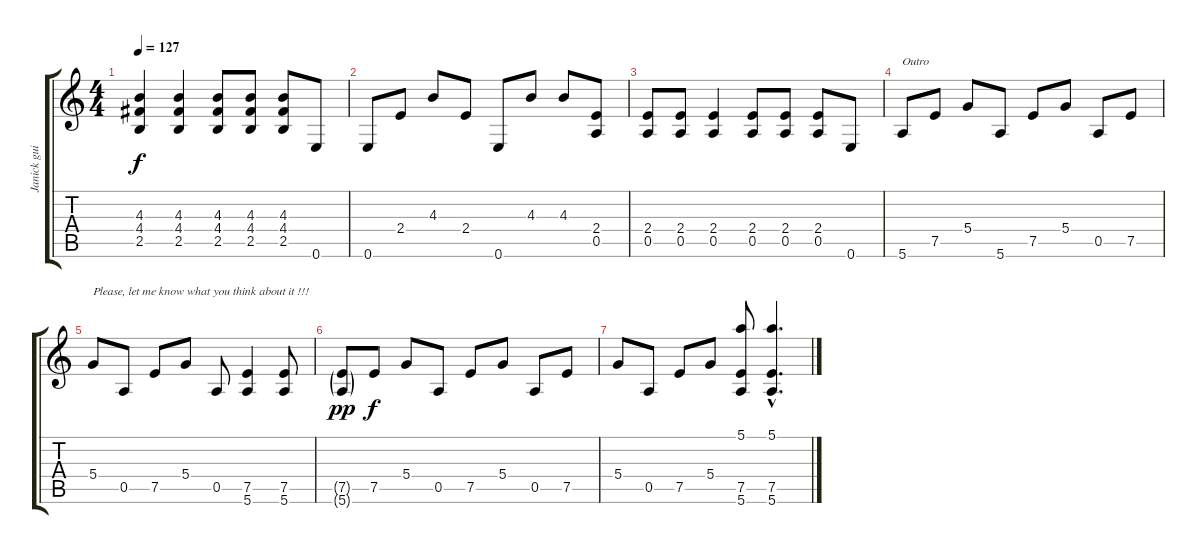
\track ("Janick guitar 1" "Janick gui") {instrument distortionguitar}
\staff {score tabs}
\tuning (E4 B3 G3 D3 A2 E2) {hide}
\ts (4 4)
\tempo 127
\clef g2
\ks c
(4.3 4.4 2.5).4{dy f} (4.3 4.4 2.5).4 (4.3 4.4 2.5).8 (4.3 4.4 2.5).8 (4.3 4.4 2.5).8 0.6.8 |
0.6.8 2.4.8 4.3.8 2.4.8 0.6.8 4.3.8 4.3.8 (2.4 0.5).8 |
(2.4 0.5).8 (2.4 0.5).8 (2.4 0.5).4 (2.4 0.5).8 (2.4 0.5).8 (2.4 0.5).8 0.6.8 |
5.6.8{txt "Outro"} 7.5.8 5.4.8 5.6.8 7.5.8 5.4.8 0.5.8 7.5.8 |
5.4.8{txt "Please, let me know what you think about it !!!"} 0.5.8 7.5.8 5.4.8 0.5.8 (7.5 5.6).4 (7.5 5.6).8 |
(7.5{g} 5.6{g}).8{dy pp} 7.5.8{dy f} 5.4.8 0.5.8 7.5.8 5.4.8 0.5.8 7.5.8 |
5.4.8 0.5.8 7.5.8 5.4.8 (5.1 7.5 5.6).8 (5.1{hac} 7.5{hac} 5.6{hac}).4{d}
